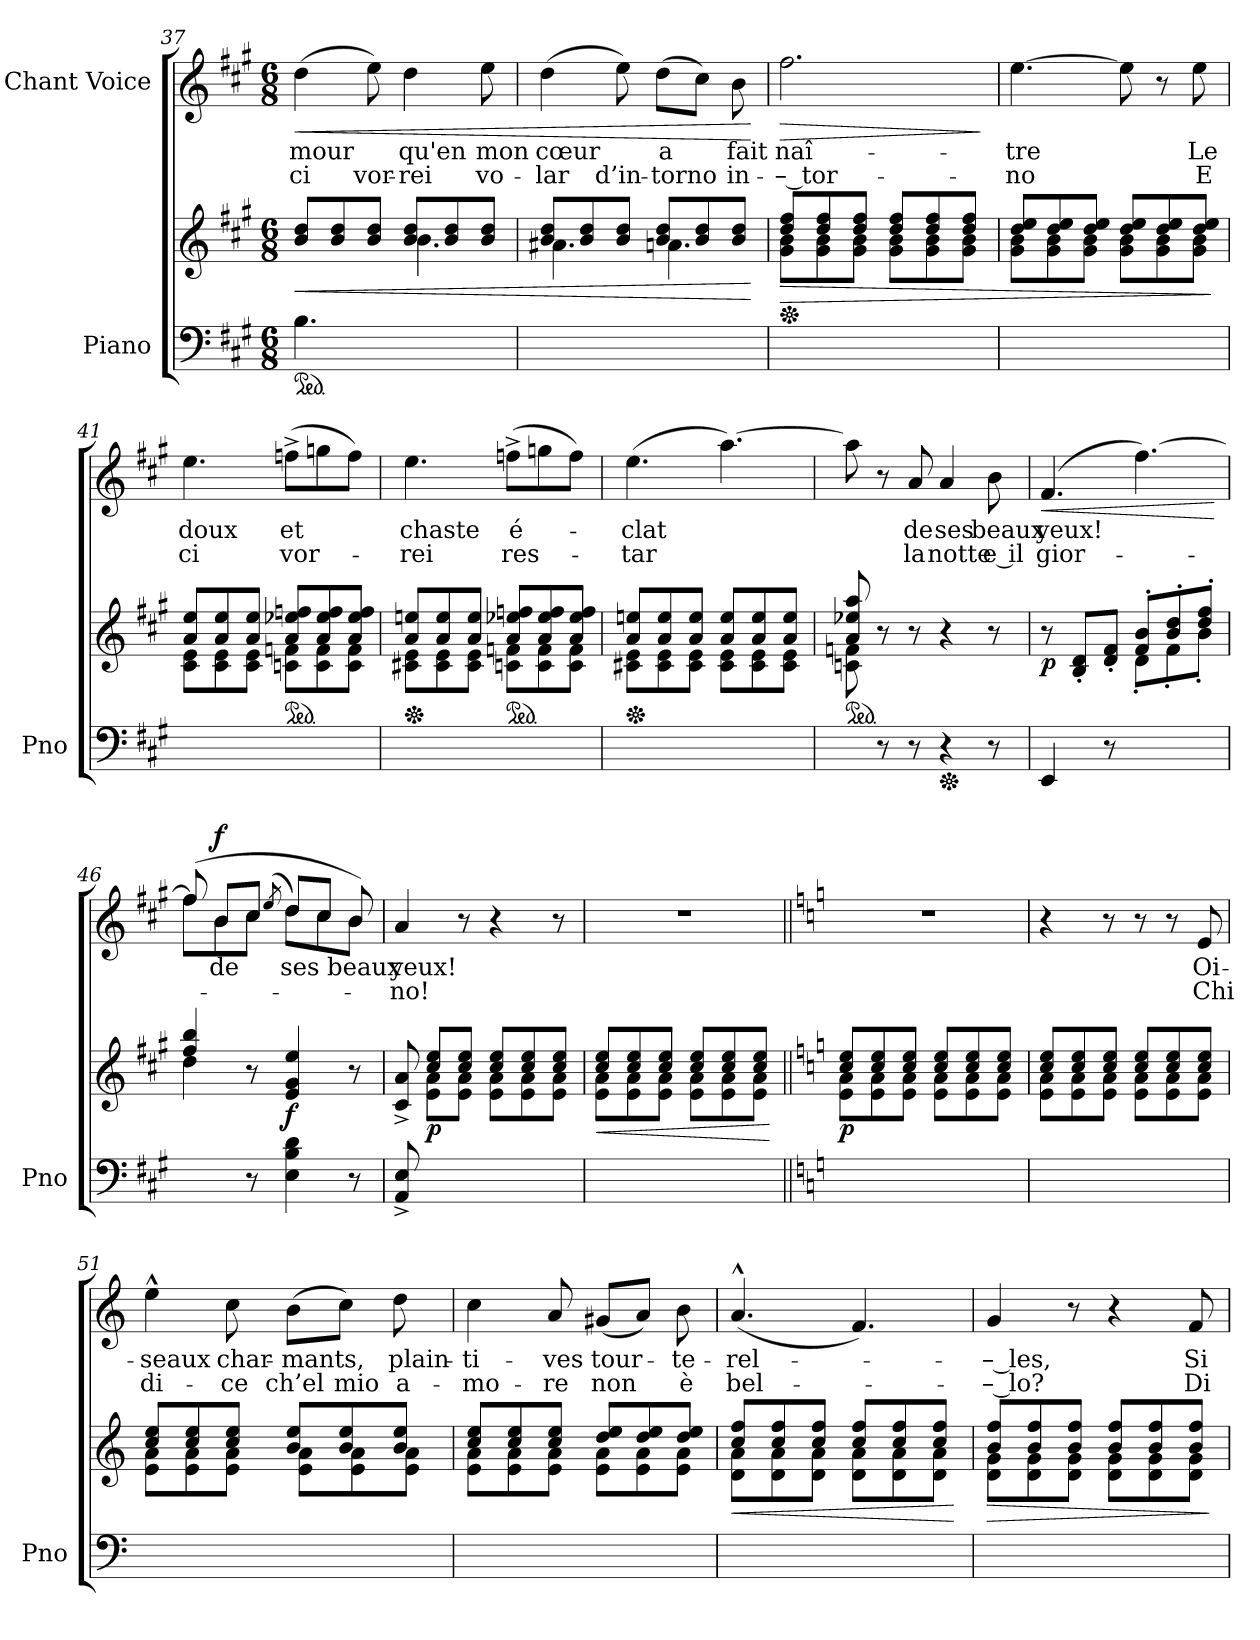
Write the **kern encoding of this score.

**kern	**kern	**dynam	**kern	**text	**text	**dynam
*part2	*part2	*part2	*part1	*part1	*part1	*part1
*staff3	*staff2	*staff2/3	*staff1	*staff1	*staff1	*staff1
*I"Piano	*	*	*I"Chant Voice	*	*	*
*I'Pno	*	*	*	*	*	*
*clefF4	*clefG2	*	*clefG2	*	*	*
*k[f#c#g#]	*k[f#c#g#]	*	*k[f#c#g#]	*	*	*
*M6/8	*M6/8	*	*M6/8	*	*	*
*ped	*	*	*	*	*	*
=37	=37	=37	=37	=37	=37	=37
!	!	!LO:HP:b	!	!	!	!LO:HP:b
*	*^	*	*	*	*	*
4.B\	8b/ 8dd/L	4.ryy	<	(4dd\	-mour	ci	<
.	8b/ 8dd/	.	.	.	.	.	.
.	8b/ 8dd/J	.	.	8ee\)	.	vor-	.
4.ryy	8b/ 8dd/L	4.b\	.	4dd\	qu'en	-rei	.
.	8b/ 8dd/	.	.	.	.	.	.
.	8b/ 8dd/J	.	.	8ee\	mon	vo-	.
=38	=38	=38	=38	=38	=38	=38	=38
2.ryy	8b/ 8dd/L	4.a#X\	.	(4dd\	cœur	-lar	.
.	8b/ 8dd/	.	.	.	.	.	.
.	8b/ 8dd/J	.	.	8ee\)	.	d’in-	.
.	8b/ 8dd/L	4.an\	.	(8dd\L	a	-torno	.
.	8b/ 8dd/	.	.	8cc#\J)	.	.	.
.	8b/ 8dd/J	.	.	8b\	fait	in-	.
*	*v	*v	*	*	*	*	*
.	.	[	.	.	.	[
=39	=39	=39	=39	=39	=39	=39
*	*Xped	*	*	*	*	*
!	!	!LO:HP:b	!	!	!	!LO:HP:b
*	*^	*	*	*	*	*
2.ryy	8dd/ 8ff#/L	8g#\ 8b\L	>	2.ff#\	naî-	-– tor-	>
.	8dd/ 8ff#/	8g#\ 8b\	.	.	.	.	.
.	8dd/ 8ff#/J	8g#\ 8b\J	.	.	.	.	.
.	8dd/ 8ff#/L	8g#\ 8b\L	.	.	.	.	.
.	8dd/ 8ff#/	8g#\ 8b\	.	.	.	.	.
.	8dd/ 8ff#/J	8g#\ 8b\J	.	.	.	.	.
*	*v	*v	*	*	*	*	*
.	.	.	.	.	.	]
=40	=40	=40	=40	=40	=40	=40
*	*^	*	*	*	*	*
2.ryy	8dd/ 8ee/L	8g#\ 8b\L	.	[4.ee\	-tre	-no	.
.	8dd/ 8ee/	8g#\ 8b\	.	.	.	.	.
.	8dd/ 8ee/J	8g#\ 8b\J	.	.	.	.	.
.	8dd/ 8ee/L	8g#\ 8b\L	.	8ee\]	.	.	.
.	8dd/ 8ee/	8g#\ 8b\	.	8r	.	.	.
.	8dd/ 8ee/J	8g#\ 8b\J	.	8ee\	Le	E	.
*	*v	*v	*	*	*	*	*
.	.	]	.	.	.	.
=41	=41	=41	=41	=41	=41	=41
*	*^	*	*	*	*	*
2.ryy	8a/ 8ee/L	8c#\ 8e\L	.	4.ee\	doux	ci	.
.	8a/ 8ee/	8c#\ 8e\	.	.	.	.	.
.	8a/ 8ee/J	8c#\ 8e\J	.	.	.	.	.
*	*ped	*	*	*	*	*	*
.	8a/ 8ee-X/ 8ffn/L	8cn\ 8fn\L	.	(8ffn^\L	et	vor-	.
.	8a/ 8ee-/ 8ff/	8c\ 8f\	.	8ggn\	.	.	.
.	8a/ 8ee-/ 8ff/J	8c\ 8f\J	.	8ff\J)	.	.	.
=42	=42	=42	=42	=42	=42	=42	=42
*	*Xped	*	*	*	*	*	*
2.ryy	8a/ 8een/L	8c#X\ 8e\L	.	4.ee\	chaste	-rei	.
.	8a/ 8ee/	8c#\ 8e\	.	.	.	.	.
.	8a/ 8ee/J	8c#\ 8e\J	.	.	.	.	.
*	*ped	*	*	*	*	*	*
.	8a/ 8ee-X/ 8ffn/L	8cn\ 8fn\L	.	(8ffn^\L	é-	res-	.
.	8a/ 8ee-/ 8ff/	8c\ 8f\	.	8ggn\	.	.	.
.	8a/ 8ee-/ 8ff/J	8c\ 8f\J	.	8ff\J)	.	.	.
=43	=43	=43	=43	=43	=43	=43	=43
*	*Xped	*	*	*	*	*	*
2.ryy	8a/ 8een/L	8c#X\ 8e\L	.	(4.ee\	-clat	-tar	.
.	8a/ 8ee/	8c#\ 8e\	.	.	.	.	.
.	8a/ 8ee/J	8c#\ 8e\J	.	.	.	.	.
.	8a/ 8ee/L	8c#\ 8e\L	.	[4.aa\)	.	.	.
.	8a/ 8ee/	8c#\ 8e\	.	.	.	.	.
.	8a/ 8ee/J	8c#\ 8e\J	.	.	.	.	.
=44	=44	=44	=44	=44	=44	=44	=44
*	*ped	*	*	*	*	*	*
8ryy	8a/ 8ee-X/ 8aa/	8cn\ 8fn\	.	8aa\]	.	.	.
8r	8r	2ryy	.	8r	.	.	.
8r	8r	.	.	8a/	de	la	.
*Xped	*	*	*	*	*	*	*
4r	4r	.	.	4a/	ses	notte	.
8r	8r	8ryy	.	8b\	beaux	e il	.
=45	=45	=45	=45	=45	=45	=45	=45
!	!	!	!LO:DY:b	!	!	!	!LO:HP:b
4EE/	8r	4.ryy	p	(4.f#/	yeux!	gior-	<
.	8B/' 8d/'L	.	.	.	.	.	.
8r	8d/' 8f#/'J	.	.	.	.	.	.
4.ryy	8f#/'> 8b/'>L	8d'<\L	.	[>4.ff#\)	.	.	.
.	8b/'> 8dd/'>	8f#'<\	.	.	.	.	.
.	8dd/'> 8ff#/'>J	8b'<\J	.	.	.	.	.
*	*v	*v	*	*	*	*	*
.	.	.	.	.	.	[
=46	=46	=46	=46	=46	=46	=46
*	*^	*	*^	*	*	*
4ryy	4ff#/ 4bb/	4dd\	.	(8ff#/]	8ff#\L	.	.	.
!	!	!	!	!	!	!	!	!LO:DY:a
.	.	.	.	8b/L	8b\	de	.	f
8r	8r	2ryy	.	8cc#/J	8cc#\J	.	.	.
.	.	.	.	(8qee/	.	.	.	.
!	!	!	!LO:DY:b	!	!	!	!	!
4E\ 4B\ 4d\	4e/ 4g#/ 4ee/	.	f	8dd/L)	8dd\L	ses	.	.
.	.	.	.	8cc#/J	8cc#\	.	.	.
8r	8r	.	.	8b/)	8b\J	beaux	.	.
*	*	*	*	*v	*v	*	*	*
=47	=47	=47	=47	=47	=47	=47	=47
8AA/^> 8E/^>	8c#/^> 8a/^>	8ryy	.	4a/	yeux!	-no!	.
!	!	!	!LO:DY:b	!	!	!	!
2ryy	8cc#/ 8ee/L	8e\ 8a\L	p	.	.	.	.
.	8cc#/ 8ee/J	8e\ 8a\J	.	8r	.	.	.
.	8cc#/ 8ee/L	8e\ 8a\L	.	4r	.	.	.
.	8cc#/ 8ee/	8e\ 8a\	.	.	.	.	.
8ryy	8cc#/ 8ee/J	8e\ 8a\J	.	8r	.	.	.
=48	=48	=48	=48	=48	=48	=48	=48
!	!	!	!LO:HP:b	!	!	!	!
2.ryy	8cc#/ 8ee/L	8e\ 8a\L	<	2.r	.	.	.
.	8cc#/ 8ee/	8e\ 8a\	.	.	.	.	.
.	8cc#/ 8ee/J	8e\ 8a\J	.	.	.	.	.
.	8cc#/ 8ee/L	8e\ 8a\L	.	.	.	.	.
.	8cc#/ 8ee/	8e\ 8a\	.	.	.	.	.
.	8cc#/ 8ee/J	8e\ 8a\J	.	.	.	.	.
*	*v	*v	*	*	*	*	*
.	.	[	.	.	.	.
=49||	=49||	=49||	=49||	=49||	=49||	=49||
*k[]	*k[]	*	*k[]	*	*	*
*	*^	*	*	*	*	*
!	!	!	!LO:DY:b	!	!	!	!
2.ryy	8cc/ 8ee/L	8e\ 8a\L	p	2.r	.	.	.
.	8cc/ 8ee/	8e\ 8a\	.	.	.	.	.
.	8cc/ 8ee/J	8e\ 8a\J	.	.	.	.	.
.	8cc/ 8ee/L	8e\ 8a\L	.	.	.	.	.
.	8cc/ 8ee/	8e\ 8a\	.	.	.	.	.
.	8cc/ 8ee/J	8e\ 8a\J	.	.	.	.	.
=50	=50	=50	=50	=50	=50	=50	=50
2.ryy	8cc/ 8ee/L	8e\ 8a\L	.	4r	.	.	.
.	8cc/ 8ee/	8e\ 8a\	.	.	.	.	.
.	8cc/ 8ee/J	8e\ 8a\J	.	8r	.	.	.
.	8cc/ 8ee/L	8e\ 8a\L	.	8r	.	.	.
.	8cc/ 8ee/	8e\ 8a\	.	8r	.	.	.
.	8cc/ 8ee/J	8e\ 8a\J	.	8e/	Oi-	Chi	.
=51	=51	=51	=51	=51	=51	=51	=51
2.ryy	8cc/ 8ee/L	8e\ 8a\L	.	4ee^^\	-seaux	di-	.
.	8cc/ 8ee/	8e\ 8a\	.	.	.	.	.
.	8cc/ 8ee/J	8e\ 8a\J	.	8cc\	char-	-ce	.
.	8b/ 8ee/L	8e\ 8a\L	.	(8b\L	-mants,	ch’el	.
.	8b/ 8ee/	8e\ 8a\	.	8cc\J)	.	mio	.
.	8b/ 8ee/J	8e\ 8a\J	.	8dd\	plain-	a-	.
=52	=52	=52	=52	=52	=52	=52	=52
2.ryy	8cc/ 8ee/L	8e\ 8a\L	.	4cc\	-ti-	-mo-	.
.	8cc/ 8ee/	8e\ 8a\	.	.	.	.	.
.	8cc/ 8ee/J	8e\ 8a\J	.	8a/	-ves	-re	.
.	8dd/ 8ee/L	8e\ 8a\L	.	(8g#X/L	tour-	non	.
.	8dd/ 8ee/	8e\ 8a\	.	8a/J)	.	.	.
.	8dd/ 8ee/J	8e\ 8a\J	.	8b\	-te-	è	.
=53	=53	=53	=53	=53	=53	=53	=53
!	!	!	!LO:HP:b	!	!	!	!
2.ryy	8cc/ 8ff/L	8d\ 8a\L	<	(4.a^^/	-rel-	bel-	.
.	8cc/ 8ff/	8d\ 8a\	.	.	.	.	.
.	8cc/ 8ff/J	8d\ 8a\J	.	.	.	.	.
.	8cc/ 8ff/L	8d\ 8a\L	.	4.f/)	.	.	.
.	8cc/ 8ff/	8d\ 8a\	.	.	.	.	.
.	8cc/ 8ff/J	8d\ 8a\J	.	.	.	.	.
*	*v	*v	*	*	*	*	*
.	.	[	.	.	.	.
=54	=54	=54	=54	=54	=54	=54
!	!	!LO:HP:b	!	!	!	!
*	*^	*	*	*	*	*
2.ryy	8b/ 8ff/L	8d\ 8g\L	>	4g/	-– les,	-– lo?	.
.	8b/ 8ff/	8d\ 8g\	.	.	.	.	.
.	8b/ 8ff/J	8d\ 8g\J	.	8r	.	.	.
.	8b/ 8ff/L	8d\ 8g\L	.	4r	.	.	.
.	8b/ 8ff/	8d\ 8g\	.	.	.	.	.
.	8b/ 8ff/J	8d\ 8g\J	.	8f/	Si	Di-	.
*	*v	*v	*	*	*	*	*
.	.	]	.	.	.	.
=	=	=	=	=	=	=
*-	*-	*-	*-	*-	*-	*-
